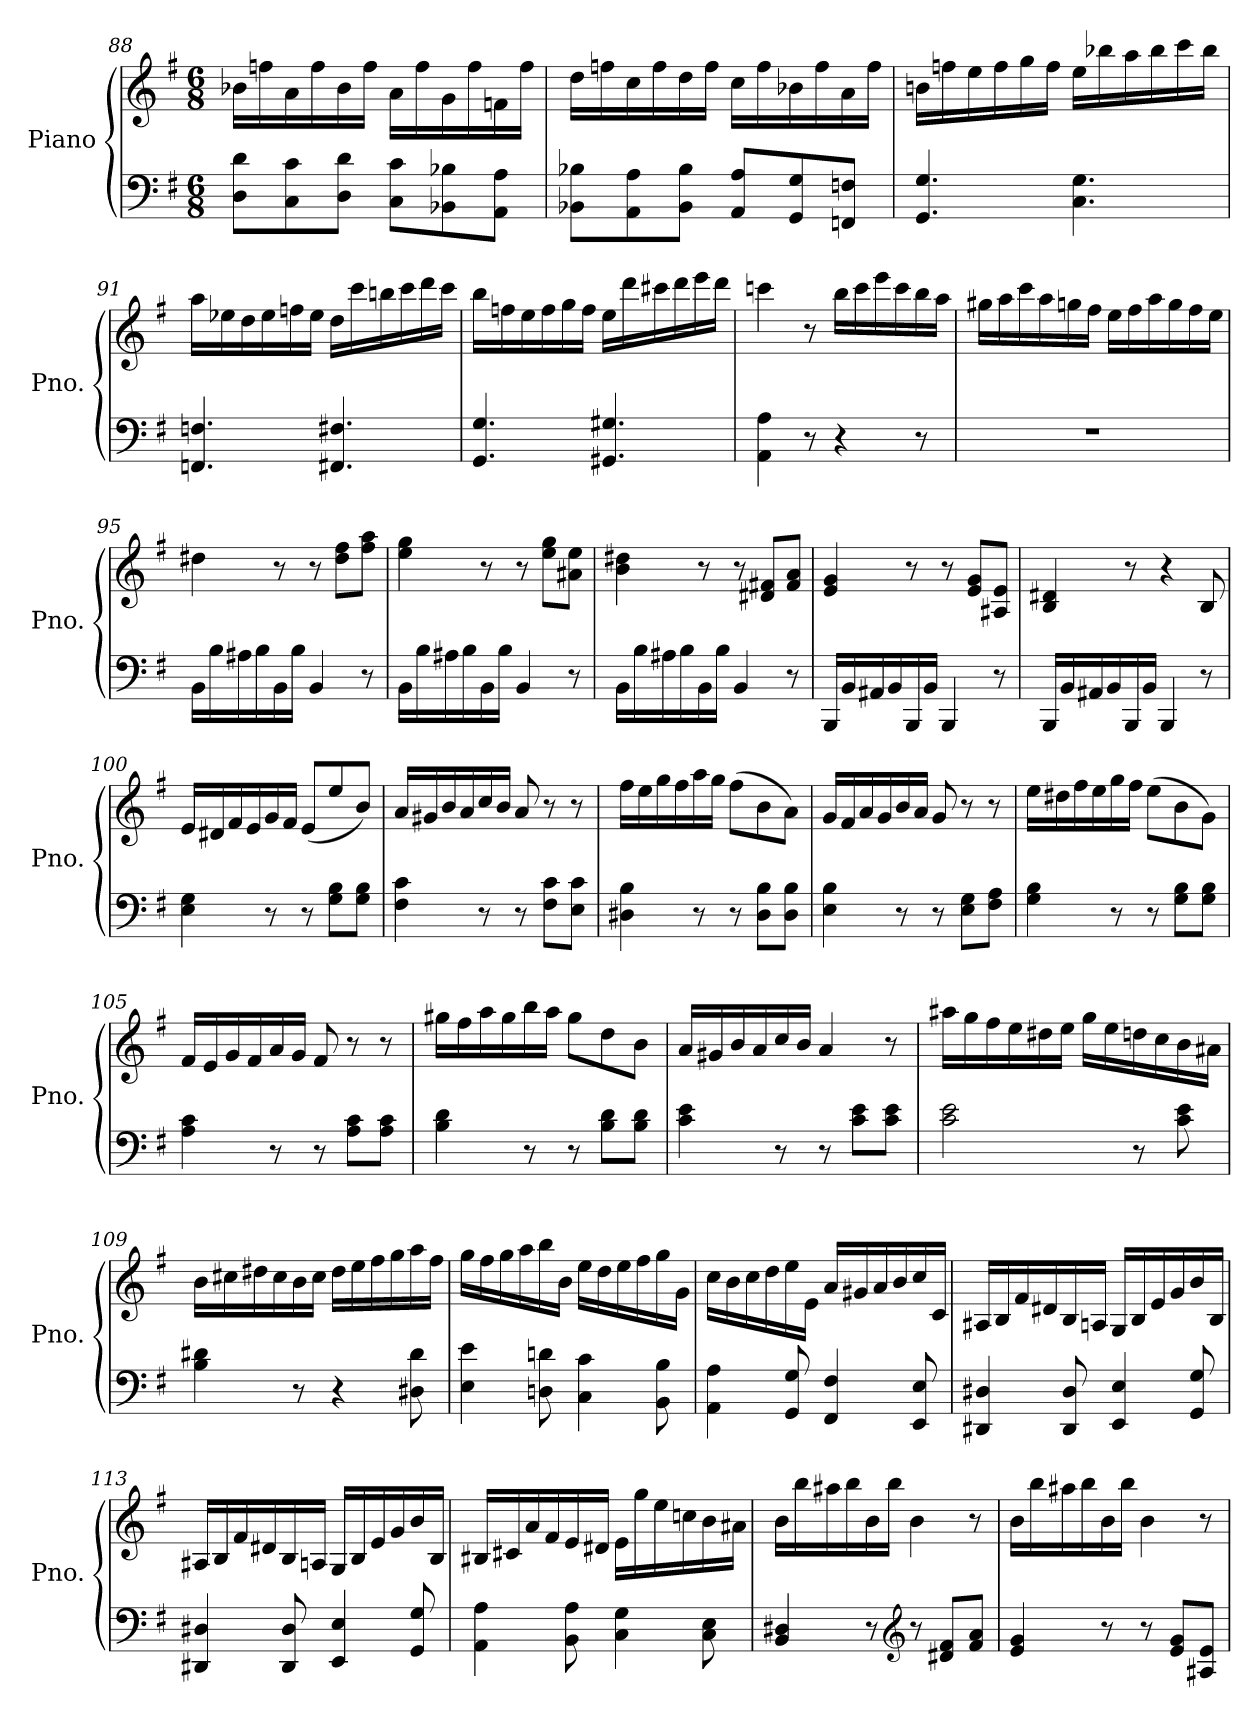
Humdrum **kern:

**kern	**kern
*part1	*part1
*staff2	*staff1
*I"Piano	*
*I'Pno.	*
*clefF4	*clefG2
*k[f#]	*k[f#]
*G:	*G:
*M6/8	*M6/8
=88	=88
8D\ 8d\L	16b-X\LL
.	16ffn\
8C\ 8c\	16a\
.	16ff\
8D\ 8d\J	16b-\
.	16ff\JJ
8C\ 8c\L	16a\LL
.	16ff\
8BB-X\ 8B-X\	16g\
.	16ff\
8AA\ 8A\J	16fn\
.	16ff\JJ
=89	=89
8BB-X\ 8B-X\L	16dd\LL
.	16ffn\
8AA\ 8A\	16cc\
.	16ff\
8BB-\ 8B-\J	16dd\
.	16ff\JJ
8AA/ 8A/L	16cc\LL
.	16ff\
8GG/ 8G/	16b-X\
.	16ff\
8FFn/ 8Fn/J	16a\
.	16ff\JJ
!!LO:LB:g=z
=90	=90
4.GG/ 4.G/	16bn\LL
.	16ffn\
.	16ee\
.	16ff\
.	16gg\
.	16ff\JJ
4.C\ 4.G\	16ee\LL
.	16bb-X\
.	16aa\
.	16bb-\
.	16ccc\
.	16bb-\JJ
!!LO:LB:g=z
=91	=91
4.FFn/ 4.Fn/	16aa\LL
.	16ee-X\
.	16dd\
.	16ee-\
.	16ffn\
.	16ee-\JJ
4.FF#X/ 4.F#X/	16dd\LL
.	16ccc\
.	16bbn\
.	16ccc\
.	16ddd\
.	16ccc\JJ
=92	=92
4.GG/ 4.G/	16bb\LL
.	16ffn\
.	16ee\
.	16ff\
.	16gg\
.	16ff\JJ
4.GG#X/ 4.G#X/	16ee\LL
.	16ddd\
.	16ccc#X\
.	16ddd\
.	16eee\
.	16ddd\JJ
=93	=93
4AA\ 4A\	4cccn\
8r	8r
4r	16bb\LL
.	16ccc\
.	16eee\
.	16ccc\
8r	16bb\
.	16aa\JJ
!!LO:PB:g=z
=94	=94
2.r	16gg#X\LL
.	16aa\
.	16ccc\
.	16aa\
.	16ggn\
.	16ff#\JJ
.	16ee\LL
.	16ff#\
.	16aa\
.	16gg\
.	16ff#\
.	16ee\JJ
!!LO:LB:g=z
=95	=95
16BB\LL	4dd#X\
16B\	.
16A#X\	.
16B\	.
16BB\	8r
16B\JJ	.
4BB/	8r
.	8dd#\ 8ff#\L
8r	8ff#\ 8aa\J
=96	=96
16BB\LL	4ee\ 4gg\
16B\	.
16A#X\	.
16B\	.
16BB\	8r
16B\JJ	.
4BB/	8r
.	8ee\ 8gg\L
8r	8a#X\ 8ee\J
=97	=97
16BB\LL	4b\ 4dd#X\
16B\	.
16A#X\	.
16B\	.
16BB\	8r
16B\JJ	.
4BB/	8r
.	8d#X/ 8f#X/L
8r	8f#/ 8a/J
=98	=98
16BBB/LL	4e/ 4g/
16BB/	.
16AA#X/	.
16BB/	.
16BBB/	8r
16BB/JJ	.
4BBB/	8r
.	8e/ 8g/L
8r	8A#X/ 8e/J
!!LO:LB:g=z
=99	=99
16BBB/LL	4B/ 4d#X/
16BB/	.
16AA#X/	.
16BB/	.
16BBB/	8r
16BB/JJ	.
4BBB/	4r
8r	8B/
=100	=100
4E\ 4G\	16e/LL
.	16d#X/
.	16f#/
.	16e/
8r	16g/
.	16f#/JJ
8r	(8e/L
8G\ 8B\L	8ee/
8G\ 8B\J	8b/J)
=101	=101
4F#\ 4c\	16a/LL
.	16g#X/
.	16b/
.	16a/
8r	16cc/
.	16b/JJ
8r	8a/
8F#\ 8c\L	8r
8E\ 8c\J	8r
=102	=102
4D#X\ 4B\	16ff#\LL
.	16ee\
.	16gg\
.	16ff#\
8r	16aa\
.	16gg\JJ
8r	(8ff#\L
8D#\ 8B\L	8b\
8D#\ 8B\J	8a\J)
!!LO:LB:g=z
=103	=103
4E\ 4B\	16g/LL
.	16f#/
.	16a/
.	16g/
8r	16b/
.	16a/JJ
8r	8g/
8E\ 8G\L	8r
8F#\ 8A\J	8r
!!LO:LB:g=z
=104	=104
4G\ 4B\	16ee\LL
.	16dd#X\
.	16ff#\
.	16ee\
8r	16gg\
.	16ff#\JJ
8r	(8ee\L
8G\ 8B\L	8b\
8G\ 8B\J	8g\J)
=105	=105
4A\ 4c\	16f#/LL
.	16e/
.	16g/
.	16f#/
8r	16a/
.	16g/JJ
8r	8f#/
8A\ 8c\L	8r
8A\ 8c\J	8r
=106	=106
4B\ 4d\	16gg#X\LL
.	16ff#\
.	16aa\
.	16gg#\
8r	16bb\
.	16aa\JJ
8r	8gg#\L
8B\ 8d\L	8dd\
8B\ 8d\J	8b\J
=107	=107
4c\ 4e\	16a/LL
.	16g#X/
.	16b/
.	16a/
8r	16cc/
.	16b/JJ
8r	4a/
8c\ 8e\L	.
8c\ 8e\J	8r
!!LO:LB:g=z
=108	=108
2c\ 2e\	16aa#X\LL
.	16gg\
.	16ff#\
.	16ee\
.	16dd#X\
.	16ee\JJ
.	16gg\LL
.	16ee\
8r	16ddn\
.	16cc\
8c\ 8e\	16b\
.	16a#X\JJ
=109	=109
4B\ 4d#X\	16b\LL
.	16cc#X\
.	16dd#X\
.	16cc#\
8r	16b\
.	16cc#\JJ
4r	16dd#\LL
.	16ee\
.	16ff#\
.	16gg\
8D#X\ 8d#\	16aa\
.	16ff#\JJ
=110	=110
4E\ 4e\	16gg\LL
.	16ff#\
.	16gg\
.	16aa\
8Dn\ 8dn\	16bb\
.	16b\JJ
4C\ 4c\	16ee\LL
.	16dd\
.	16ee\
.	16ff#\
8BB\ 8B\	16gg\
.	16g\JJ
!!LO:PB:g=z
=111	=111
4AA\ 4A\	16cc\LL
.	16b\
.	16cc\
.	16dd\
8GG/ 8G/	16ee\
.	16e\JJ
4FF#/ 4F#/	16a/LL
.	16g#X/
.	16a/
.	16b/
8EE/ 8E/	16cc/
.	16c/JJ
!!LO:LB:g=z
=112	=112
4DD#X/ 4D#X/	16A#X/LL
.	16B/
.	16f#/
.	16d#X/
8DD#/ 8D#/	16B/
.	16An/JJ
4EE/ 4E/	16G/LL
.	16B/
.	16e/
.	16g/
8GG/ 8G/	16b/
.	16B/JJ
=113	=113
4DD#X/ 4D#X/	16A#X/LL
.	16B/
.	16f#/
.	16d#X/
8DD#/ 8D#/	16B/
.	16An/JJ
4EE/ 4E/	16G/LL
.	16B/
.	16e/
.	16g/
8GG/ 8G/	16b/
.	16B/JJ
=114	=114
4AA\ 4A\	16B#X/LL
.	16c#X/
.	16a/
.	16f#/
8BB\ 8A\	16e/
.	16d#X/JJ
4C\ 4G\	16e\LL
.	16gg\
.	16ee\
.	16ccn\
8C\ 8E\	16b\
.	16a#X\JJ
!!LO:LB:g=z
=115	=115
4BB/ 4D#X/	16b\LL
.	16bb\
.	16aa#X\
.	16bb\
8r	16b\
.	16bb\JJ
*clefG2	*
8r	4b\
8d#X/ 8f#/L	.
8f#/ 8a/J	8r
=116	=116
4e/ 4g/	16b\LL
.	16bb\
.	16aa#X\
.	16bb\
8r	16b\
.	16bb\JJ
8r	4b\
8e/ 8g/L	.
8A#X/ 8e/J	8r
=	=
*-	*-
